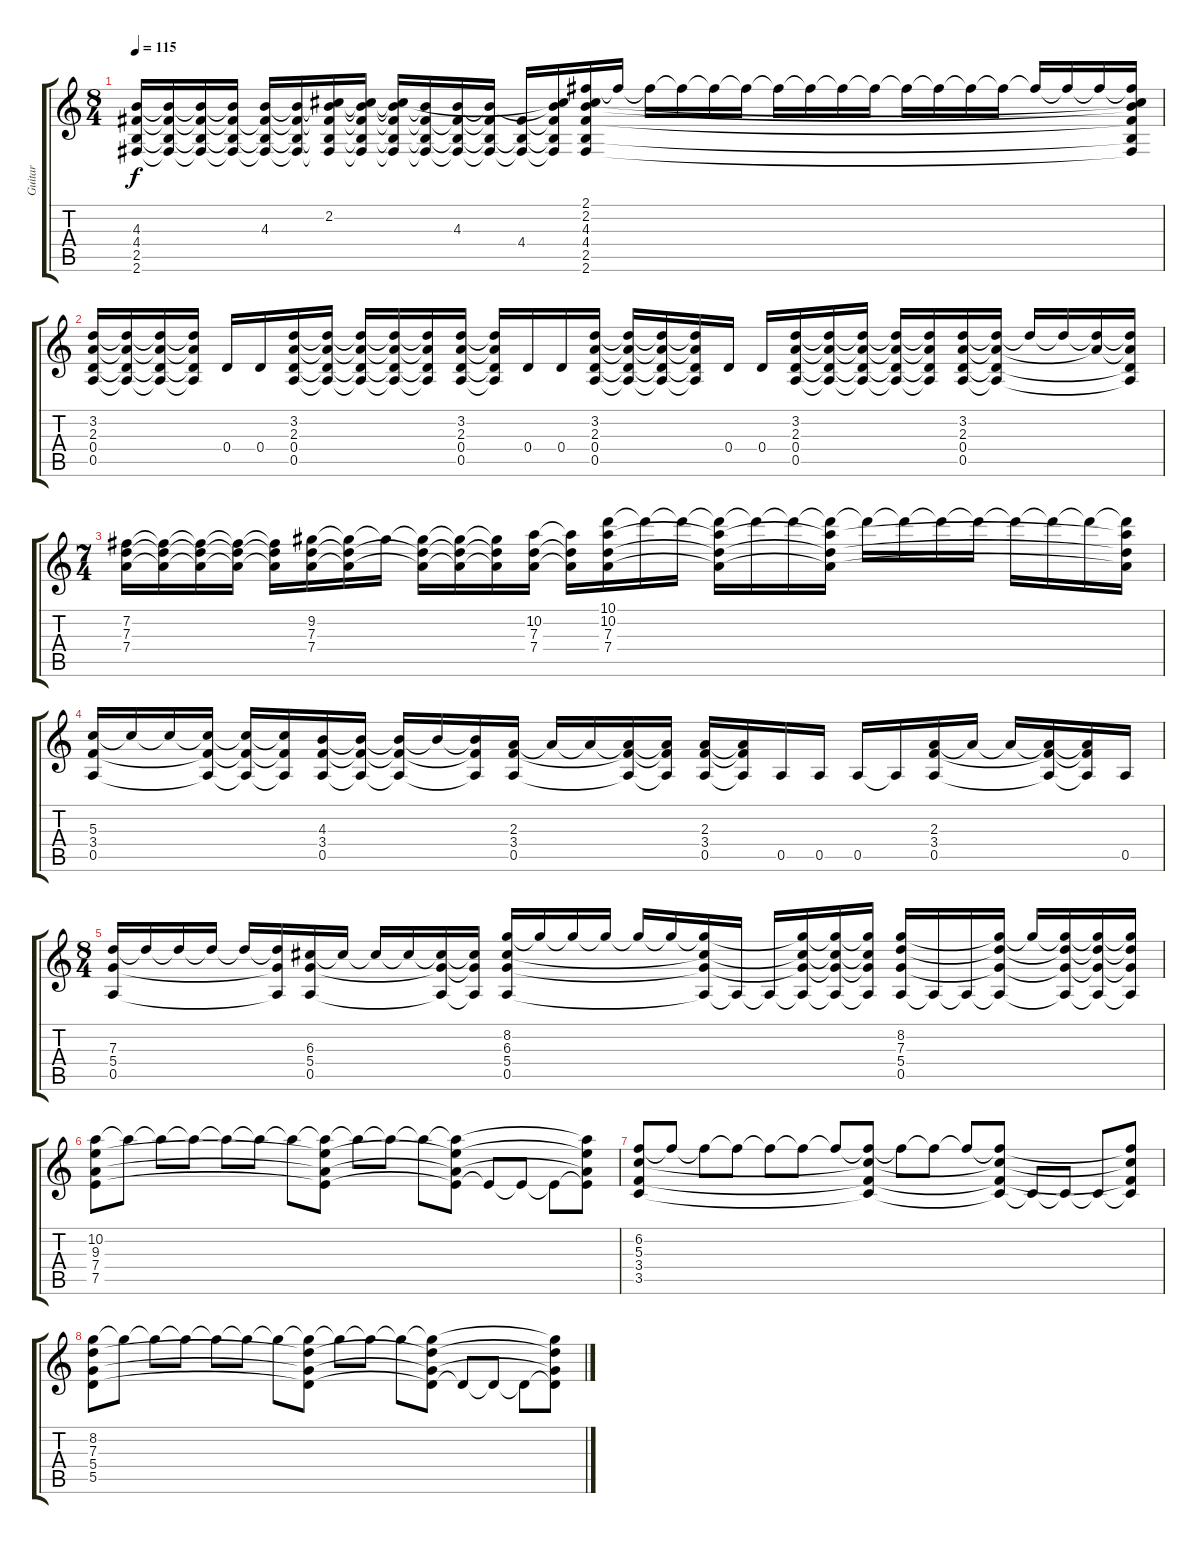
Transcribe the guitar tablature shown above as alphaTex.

\track ("Guitar" "Guitar") {instrument distortionguitar}
\staff {score tabs}
\tuning (E4 B3 G3 D3 A2 E2) {hide}
\ts (8 4)
\tempo 115
\clef g2
\ks c
(4.3 4.4 2.5 2.6).16{dy f} (4.3{t} 4.4{t} 2.5{t} 2.6{t}).16 (4.3{t} 4.4{t} 2.5{t} 2.6{t}).16 (4.3{t} 4.4{t} 2.5{t} 2.6{t}).16 (4.3 4.4{t} 2.5{t} 2.6{t}).16 (4.3{t} 4.4{t} 2.5{t} 2.6{t}).16 (2.2 4.3{t} 4.4{t} 2.5{t} 2.6{t}).16 (2.2{t} 4.3{t} 4.4{t} 2.5{t} 2.6{t}).16 (2.2{t} 4.3{t} 4.4{t} 2.5{t} 2.6{t}).16 (4.3{t} 4.4{t} 2.5{t} 2.6{t}).16 (4.3 4.4{t} 2.5{t} 2.6{t}).16 (4.3{t} 4.4{t} 2.5{t} 2.6{t}).16 (4.4 2.5{t} 2.6{t}).16 (2.2{t} 4.3{t} 4.4{t} 2.5{t} 2.6{t}).16 (2.1 2.2 4.3 4.4 2.5 2.6).16 2.1{t}.16 2.1{t}.16 2.1{t}.16 2.1{t}.16 2.1{t}.16 2.1{t}.16 2.1{t}.16 2.1{t}.16 2.1{t}.16 2.1{t}.16 2.1{t}.16 2.1{t}.16 2.1{t}.16 2.1{t}.16 2.1{t}.16 2.1{t}.16 (2.1{t} 2.2{t} 4.3{t} 4.4{t} 2.5{t} 2.6{t}).16 |
(3.2 2.3 0.4 0.5).16 (3.2{t} 2.3{t} 0.4{t} 0.5{t}).16 (3.2{t} 2.3{t} 0.4{t} 0.5{t}).16 (3.2{t} 2.3{t} 0.4{t} 0.5{t}).16 0.4.16 0.4.16 (3.2 2.3 0.4 0.5).16 (3.2{t} 2.3{t} 0.4{t} 0.5{t}).16 (3.2{t} 2.3{t} 0.4{t} 0.5{t}).16 (3.2{t} 2.3{t} 0.4{t} 0.5{t}).16 (3.2{t} 2.3{t} 0.4{t} 0.5{t}).16 (3.2 2.3 0.4 0.5).16 (3.2{t} 2.3{t} 0.4{t} 0.5{t}).16 0.4.16 0.4.16 (3.2 2.3 0.4 0.5).16 (3.2{t} 2.3{t} 0.4{t} 0.5{t}).16 (3.2{t} 2.3{t} 0.4{t} 0.5{t}).16 (3.2{t} 2.3{t} 0.4{t} 0.5{t}).16 0.4.16 0.4.16 (3.2 2.3 0.4 0.5).16 (3.2{t} 2.3{t} 0.4{t} 0.5{t}).16 (3.2{t} 2.3{t} 0.4{t} 0.5{t}).16 (3.2{t} 2.3{t} 0.4{t} 0.5{t}).16 (3.2{t} 2.3{t} 0.4{t} 0.5{t}).16 (3.2 2.3 0.4 0.5).16 (3.2{t} 2.3{t} 0.4{t} 0.5{t}).16 3.2{t}.16 3.2{t}.16 (3.2{t} 2.3{t}).16 (3.2{t} 2.3{t} 0.4{t} 0.5{t}).16 |
\ts (7 4)
(7.2 7.3 7.4).16 (7.2{t} 7.3{t} 7.4{t}).16 (7.2{t} 7.3{t} 7.4{t}).16 (7.2{t} 7.3{t} 7.4{t}).16 (7.2{t} 7.3{t} 7.4{t}).16 (9.2 7.3 7.4).16 (9.2{t} 7.3{t} 7.4{t}).16 9.2{t}.16 (9.2{t} 7.3{t} 7.4{t}).16 (9.2{t} 7.3{t} 7.4{t}).16 (9.2{t} 7.3{t} 7.4{t}).16 (10.2 7.3 7.4).16 (10.2{t} 7.3{t} 7.4{t}).16 (10.1 10.2 7.3 7.4).16 10.1{t}.16 10.1{t}.16 (10.1{t} 10.2{t} 7.3{t} 7.4{t}).16 10.1{t}.16 10.1{t}.16 (10.1{t} 10.2{t} 7.3{t} 7.4{t}).16 10.1{t}.16 10.1{t}.16 10.1{t}.16 10.1{t}.16 10.1{t}.16 10.1{t}.16 10.1{t}.16 (10.1{t} 10.2{t} 7.3{t} 7.4{t}).16 |
(5.3 3.4 0.5).16 5.3{t}.16 5.3{t}.16 (5.3{t} 3.4{t} 0.5{t}).16 (5.3{t} 3.4{t} 0.5{t}).16 (5.3{t} 3.4{t} 0.5{t}).16 (4.3 3.4 0.5).16 (4.3{t} 3.4{t} 0.5{t}).16 (4.3{t} 3.4{t} 0.5{t}).16 4.3{t}.16 (4.3{t} 3.4{t} 0.5{t}).16 (2.3 3.4 0.5).16 2.3{t}.16 2.3{t}.16 (2.3{t} 3.4{t} 0.5{t}).16 (2.3{t} 3.4{t} 0.5{t}).16 (2.3 3.4 0.5).16 (2.3{t} 3.4{t} 0.5{t}).16 0.5.16 0.5.16 0.5.16 0.5{t}.16 (2.3 3.4 0.5).16 2.3{t}.16 2.3{t}.16 (2.3{t} 3.4{t} 0.5{t}).16 (2.3{t} 3.4{t} 0.5{t}).16 0.5.16 |
\ts (8 4)
(7.3 5.4 0.5).16 7.3{t}.16 7.3{t}.16 7.3{t}.16 7.3{t}.16 (7.3{t} 5.4{t} 0.5{t}).16 (6.3 5.4 0.5).16 6.3{t}.16 6.3{t}.16 6.3{t}.16 (6.3{t} 5.4{t} 0.5{t}).16 (6.3{t} 5.4{t} 0.5{t}).16 (8.2 6.3 5.4 0.5).16 8.2{t}.16 8.2{t}.16 8.2{t}.16 8.2{t}.16 8.2{t}.16 (8.2{t} 6.3{t} 5.4{t} 0.5{t}).16 0.5{t}.16 0.5{t}.16 (8.2{t} 6.3{t} 5.4{t} 0.5{t}).16 (8.2{t} 6.3{t} 5.4{t} 0.5{t}).16 (8.2{t} 6.3{t} 5.4{t} 0.5{t}).16 (8.2 7.3 5.4 0.5).16 0.5{t}.16 0.5{t}.16 (8.2{t} 7.3{t} 5.4{t} 0.5{t}).16 8.2{t}.16 (8.2{t} 7.3{t} 5.4{t} 0.5{t}).16 (8.2{t} 7.3{t} 5.4{t} 0.5{t}).16 (8.2{t} 7.3{t} 5.4{t} 0.5{t}).16 |
(10.2 9.3 7.4 7.5).8 10.2{t}.8 10.2{t}.8 10.2{t}.8 10.2{t}.8 10.2{t}.8 10.2{t}.8 (10.2{t} 9.3{t} 7.4{t} 7.5{t}).8 10.2{t}.8 10.2{t}.8 10.2{t}.8 (10.2{t} 9.3{t} 7.4{t} 7.5{t}).8 7.5{t}.8 7.5{t}.8 7.5{t}.8 (10.2{t} 9.3{t} 7.4{t} 7.5{t}).8 |
(6.2 5.3 3.4 3.5).8 6.2{t}.8 6.2{t}.8 6.2{t}.8 6.2{t}.8 6.2{t}.8 6.2{t}.8 (6.2{t} 5.3{t} 3.4{t} 3.5{t}).8 6.2{t}.8 6.2{t}.8 6.2{t}.8 (6.2{t} 5.3{t} 3.4{t} 3.5{t}).8 3.5{t}.8 3.5{t}.8 3.5{t}.8 (6.2{t} 5.3{t} 3.4{t} 3.5{t}).8 |
(8.2 7.3 5.4 5.5).8 8.2{t}.8 8.2{t}.8 8.2{t}.8 8.2{t}.8 8.2{t}.8 8.2{t}.8 (8.2{t} 7.3{t} 5.4{t} 5.5{t}).8 8.2{t}.8 8.2{t}.8 8.2{t}.8 (8.2{t} 7.3{t} 5.4{t} 5.5{t}).8 5.5{t}.8 5.5{t}.8 5.5{t}.8 (8.2{t} 7.3{t} 5.4{t} 5.5{t}).8
